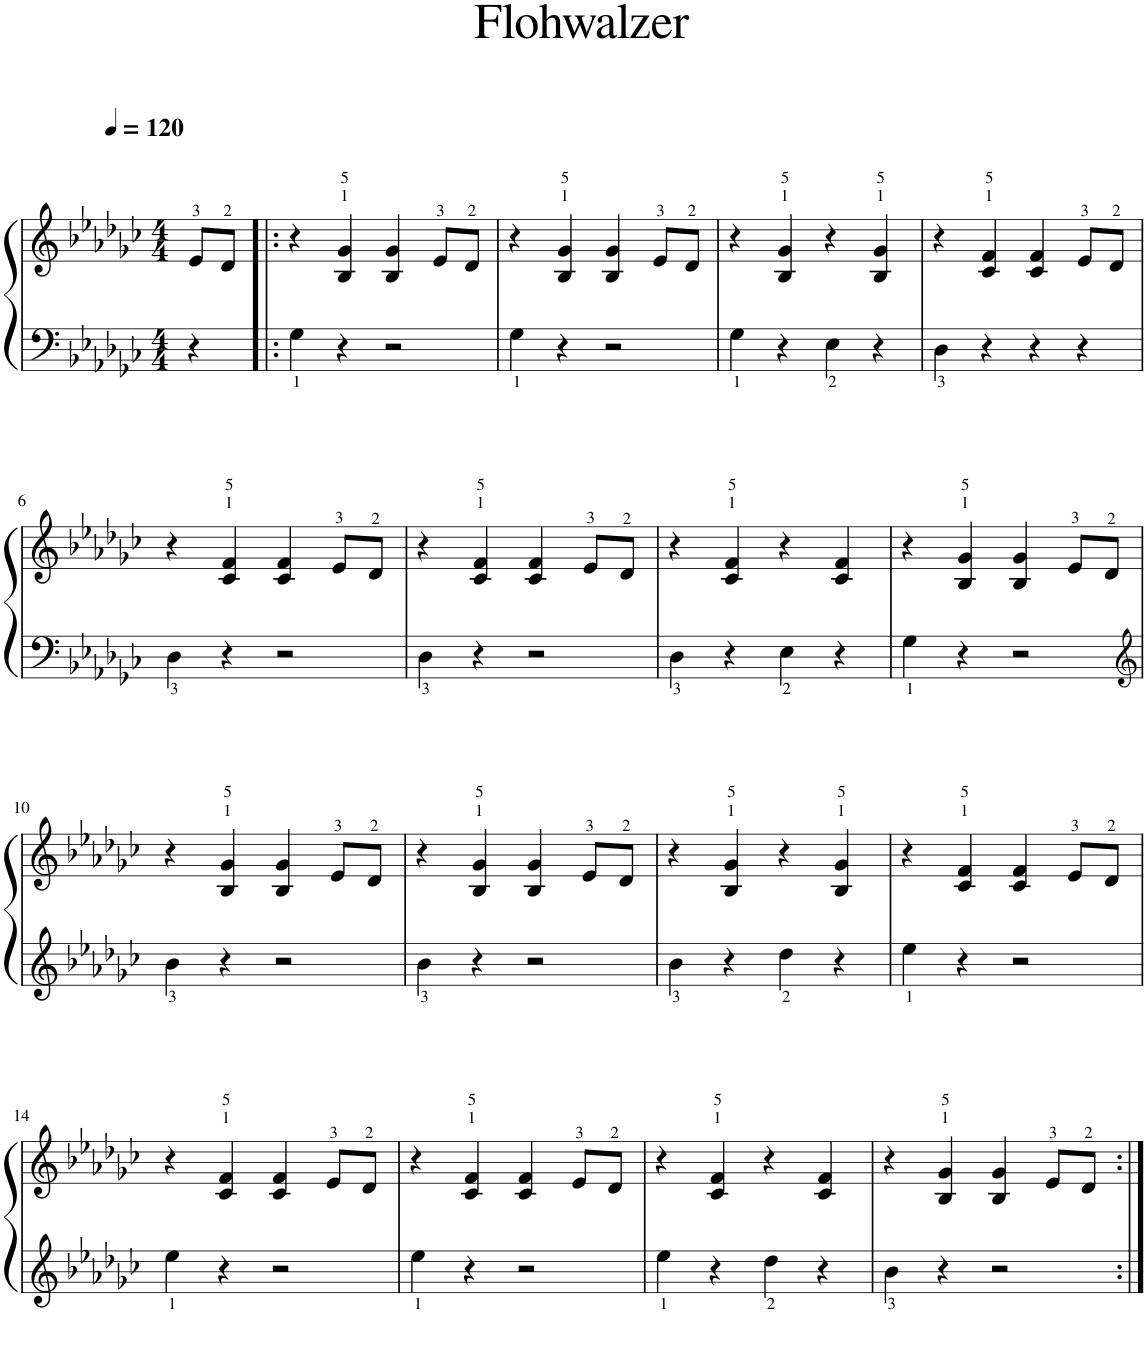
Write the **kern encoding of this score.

**kern	**kern
*part1	*part1
*staff2	*staff1
*I"Piano	*
*I'Pno.	*
*clefF4	*clefG2
*k[b-e-a-d-g-c-]	*k[b-e-a-d-g-c-]
*M4/4	*M4/4
*MM120	*MM120
=1	=1
4r	8e-/L
.	8d-/J
=2!|:	=2!|:
4G-\	4r
4r	4B-/ 4g-/
2r	4B-/ 4g-/
.	8e-/L
.	8d-/J
=3	=3
4G-\	4r
4r	4B-/ 4g-/
2r	4B-/ 4g-/
.	8e-/L
.	8d-/J
=4	=4
4G-\	4r
4r	4B-/ 4g-/
4E-\	4r
4r	4B-/ 4g-/
=5	=5
4D-\	4r
4r	4c-/ 4f/
4r	4c-/ 4f/
4r	8e-/L
.	8d-/J
!!LO:LB:g=z
=6	=6
4D-\	4r
4r	4c-/ 4f/
2r	4c-/ 4f/
.	8e-/L
.	8d-/J
=7	=7
4D-\	4r
4r	4c-/ 4f/
2r	4c-/ 4f/
.	8e-/L
.	8d-/J
=8	=8
4D-\	4r
4r	4c-/ 4f/
4E-\	4r
4r	4c-/ 4f/
=9	=9
4G-\	4r
4r	4B-/ 4g-/
2r	4B-/ 4g-/
.	8e-/L
.	8d-/J
!!LO:LB:g=z
=10	=10
*clefG2	*
4b-\	4r
4r	4B-/ 4g-/
2r	4B-/ 4g-/
.	8e-/L
.	8d-/J
=11	=11
4b-\	4r
4r	4B-/ 4g-/
2r	4B-/ 4g-/
.	8e-/L
.	8d-/J
=12	=12
4b-\	4r
4r	4B-/ 4g-/
4dd-\	4r
4r	4B-/ 4g-/
=13	=13
4ee-\	4r
4r	4c-/ 4f/
2r	4c-/ 4f/
.	8e-/L
.	8d-/J
!!LO:LB:g=z
=14	=14
4ee-\	4r
4r	4c-/ 4f/
2r	4c-/ 4f/
.	8e-/L
.	8d-/J
=15	=15
4ee-\	4r
4r	4c-/ 4f/
2r	4c-/ 4f/
.	8e-/L
.	8d-/J
=16	=16
4ee-\	4r
4r	4c-/ 4f/
4dd-\	4r
4r	4c-/ 4f/
=17	=17
4b-\	4r
4r	4B-/ 4g-/
2r	4B-/ 4g-/
.	8e-/L
.	8d-/J
=:|!	=:|!
*-	*-
